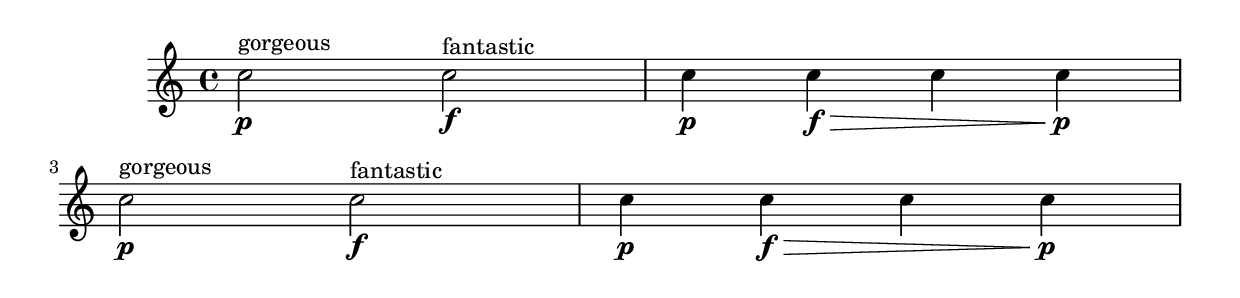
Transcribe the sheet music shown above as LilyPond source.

%% Do not edit this file; it is auto-generated from LSR http://lsr.dsi.unimi.it
%% This file is in the public domain.
\version "2.13.1"

\header {
  lsrtags = "tweaks-and-overrides, spacing"

%% Translation of GIT committish: a71dfe75d190e18a075443575d71140173829504
  texidoces = "
Mediante el establecimiento de la propiedad @code{Y-extent} a un valor
adecuado, todos los objetos @code{DynamicLineSpanner} (reguladores e
indicaciones dinámicas textuales) se pueden alinear con un punto de
referencia común, independientemente de sus dimensiones.  De esta
manera, todos los elementos estarán alineados verticalmente,
produciendo así un resultado más satisfactorio.

Se usa una idea similar para alinear las inscripciones de texto a lo
largo de su línea de base.

"
  doctitlees = "Indicaciones dinámicas y textuales alineadas verticalmente"
  
%% Translation of GIT committish: 6ce7f350682dfa99af97929be1dec6b9f1cbc01a
texidocde = "
Indem man die @code{'Y-extent}-Eigenschaft auf einen passenden Wert setzt,
können alle @code{DynamicLineSpanner}-Objekte (Crescendo-Klammern und
Dynamik-Texte)  (hairpins and dynamic texts) unabhängig von ihrer
wirklichen Ausdehnung an einem gemeinsamen Referenzpunkt ausgerichtet werden.
Auf diese Weise ist jedes Element vertikal ausgerichtet und der Notensatz
sieht ansprechender aus.

Die gleiche Idee wird benutzt, um Textbeschriftungen an ihrer
Grundlinie auszurichten.

"
  doctitlede = "Vertikale Ausrichtung von Dynamik und Textbeschriftung beeinflussen"

  texidoc = "
By setting the @code{'Y-extent} property to a suitable value, all
@code{DynamicLineSpanner} objects (hairpins and dynamic texts) can be
aligned to a common reference point, regardless of their actual extent.
This way, every element will be vertically aligned, thus producing a
more pleasing output.

The same idea is used to align the text scripts along their baseline.

"
  doctitle = "Vertically aligned dynamics and textscripts"
} % begin verbatim

music = \relative c'' {
  c2\p^\markup { gorgeous } c\f^\markup { fantastic }
  c4\p c\f\> c c\!\p
}

{
  \music \break
  \override DynamicLineSpanner #'staff-padding = #2.0
  \override DynamicLineSpanner #'Y-extent = #'(-1.5 . 1.5)
  \override TextScript #'Y-extent = #'(-1.5 . 1.5)
  \music
}

